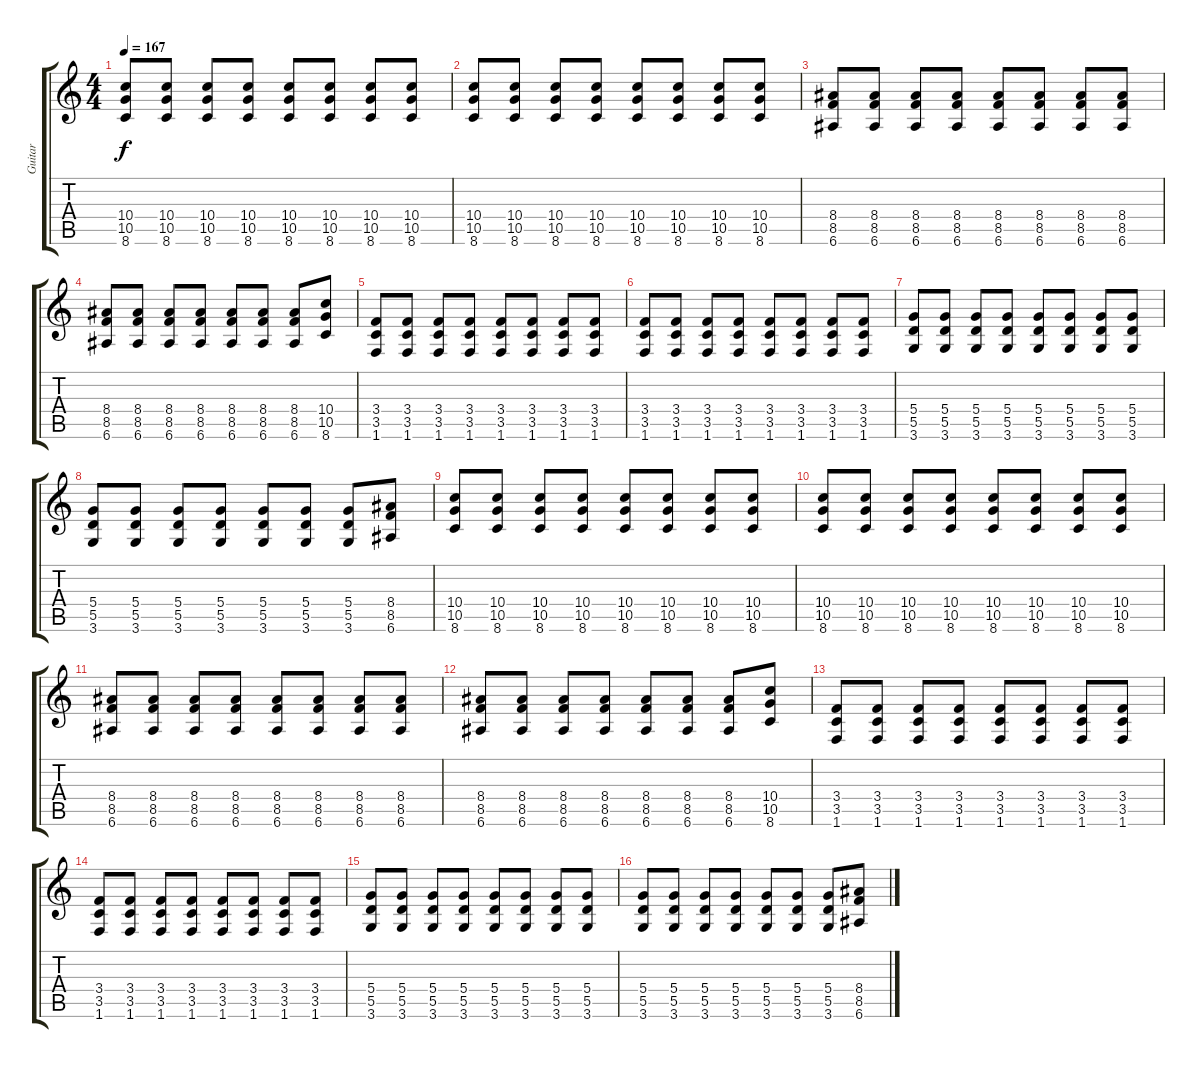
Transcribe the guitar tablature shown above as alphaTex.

\track ("Guitar" "Guitar") {instrument distortionguitar}
\staff {score tabs}
\tuning (E4 B3 G3 D3 A2 E2) {hide}
\ts (4 4)
\tempo 167
\clef g2
\ks c
(10.4 10.5 8.6).8{dy f} (10.4 10.5 8.6).8 (10.4 10.5 8.6).8 (10.4 10.5 8.6).8 (10.4 10.5 8.6).8 (10.4 10.5 8.6).8 (10.4 10.5 8.6).8 (10.4 10.5 8.6).8 |
(10.4 10.5 8.6).8 (10.4 10.5 8.6).8 (10.4 10.5 8.6).8 (10.4 10.5 8.6).8 (10.4 10.5 8.6).8 (10.4 10.5 8.6).8 (10.4 10.5 8.6).8 (10.4 10.5 8.6).8 |
(8.4 8.5 6.6).8 (8.4 8.5 6.6).8 (8.4 8.5 6.6).8 (8.4 8.5 6.6).8 (8.4 8.5 6.6).8 (8.4 8.5 6.6).8 (8.4 8.5 6.6).8 (8.4 8.5 6.6).8 |
(8.4 8.5 6.6).8 (8.4 8.5 6.6).8 (8.4 8.5 6.6).8 (8.4 8.5 6.6).8 (8.4 8.5 6.6).8 (8.4 8.5 6.6).8 (8.4 8.5 6.6).8 (10.4 10.5 8.6).8 |
(3.4 3.5 1.6).8 (3.4 3.5 1.6).8 (3.4 3.5 1.6).8 (3.4 3.5 1.6).8 (3.4 3.5 1.6).8 (3.4 3.5 1.6).8 (3.4 3.5 1.6).8 (3.4 3.5 1.6).8 |
(3.4 3.5 1.6).8 (3.4 3.5 1.6).8 (3.4 3.5 1.6).8 (3.4 3.5 1.6).8 (3.4 3.5 1.6).8 (3.4 3.5 1.6).8 (3.4 3.5 1.6).8 (3.4 3.5 1.6).8 |
(5.4 5.5 3.6).8 (5.4 5.5 3.6).8 (5.4 5.5 3.6).8 (5.4 5.5 3.6).8 (5.4 5.5 3.6).8 (5.4 5.5 3.6).8 (5.4 5.5 3.6).8 (5.4 5.5 3.6).8 |
(5.4 5.5 3.6).8 (5.4 5.5 3.6).8 (5.4 5.5 3.6).8 (5.4 5.5 3.6).8 (5.4 5.5 3.6).8 (5.4 5.5 3.6).8 (5.4 5.5 3.6).8 (8.4 8.5 6.6).8 |
(10.4 10.5 8.6).8{volume 12 balance 8} (10.4 10.5 8.6).8 (10.4 10.5 8.6).8 (10.4 10.5 8.6).8 (10.4 10.5 8.6).8 (10.4 10.5 8.6).8 (10.4 10.5 8.6).8 (10.4 10.5 8.6).8 |
(10.4 10.5 8.6).8 (10.4 10.5 8.6).8 (10.4 10.5 8.6).8 (10.4 10.5 8.6).8 (10.4 10.5 8.6).8 (10.4 10.5 8.6).8 (10.4 10.5 8.6).8 (10.4 10.5 8.6).8 |
(8.4 8.5 6.6).8 (8.4 8.5 6.6).8 (8.4 8.5 6.6).8 (8.4 8.5 6.6).8 (8.4 8.5 6.6).8 (8.4 8.5 6.6).8 (8.4 8.5 6.6).8 (8.4 8.5 6.6).8 |
(8.4 8.5 6.6).8 (8.4 8.5 6.6).8 (8.4 8.5 6.6).8 (8.4 8.5 6.6).8 (8.4 8.5 6.6).8 (8.4 8.5 6.6).8 (8.4 8.5 6.6).8 (10.4 10.5 8.6).8 |
(3.4 3.5 1.6).8 (3.4 3.5 1.6).8 (3.4 3.5 1.6).8 (3.4 3.5 1.6).8 (3.4 3.5 1.6).8 (3.4 3.5 1.6).8 (3.4 3.5 1.6).8 (3.4 3.5 1.6).8 |
(3.4 3.5 1.6).8 (3.4 3.5 1.6).8 (3.4 3.5 1.6).8 (3.4 3.5 1.6).8 (3.4 3.5 1.6).8 (3.4 3.5 1.6).8 (3.4 3.5 1.6).8 (3.4 3.5 1.6).8 |
(5.4 5.5 3.6).8 (5.4 5.5 3.6).8 (5.4 5.5 3.6).8 (5.4 5.5 3.6).8 (5.4 5.5 3.6).8 (5.4 5.5 3.6).8 (5.4 5.5 3.6).8 (5.4 5.5 3.6).8 |
(5.4 5.5 3.6).8 (5.4 5.5 3.6).8 (5.4 5.5 3.6).8 (5.4 5.5 3.6).8 (5.4 5.5 3.6).8 (5.4 5.5 3.6).8 (5.4 5.5 3.6).8 (8.4 8.5 6.6).8
